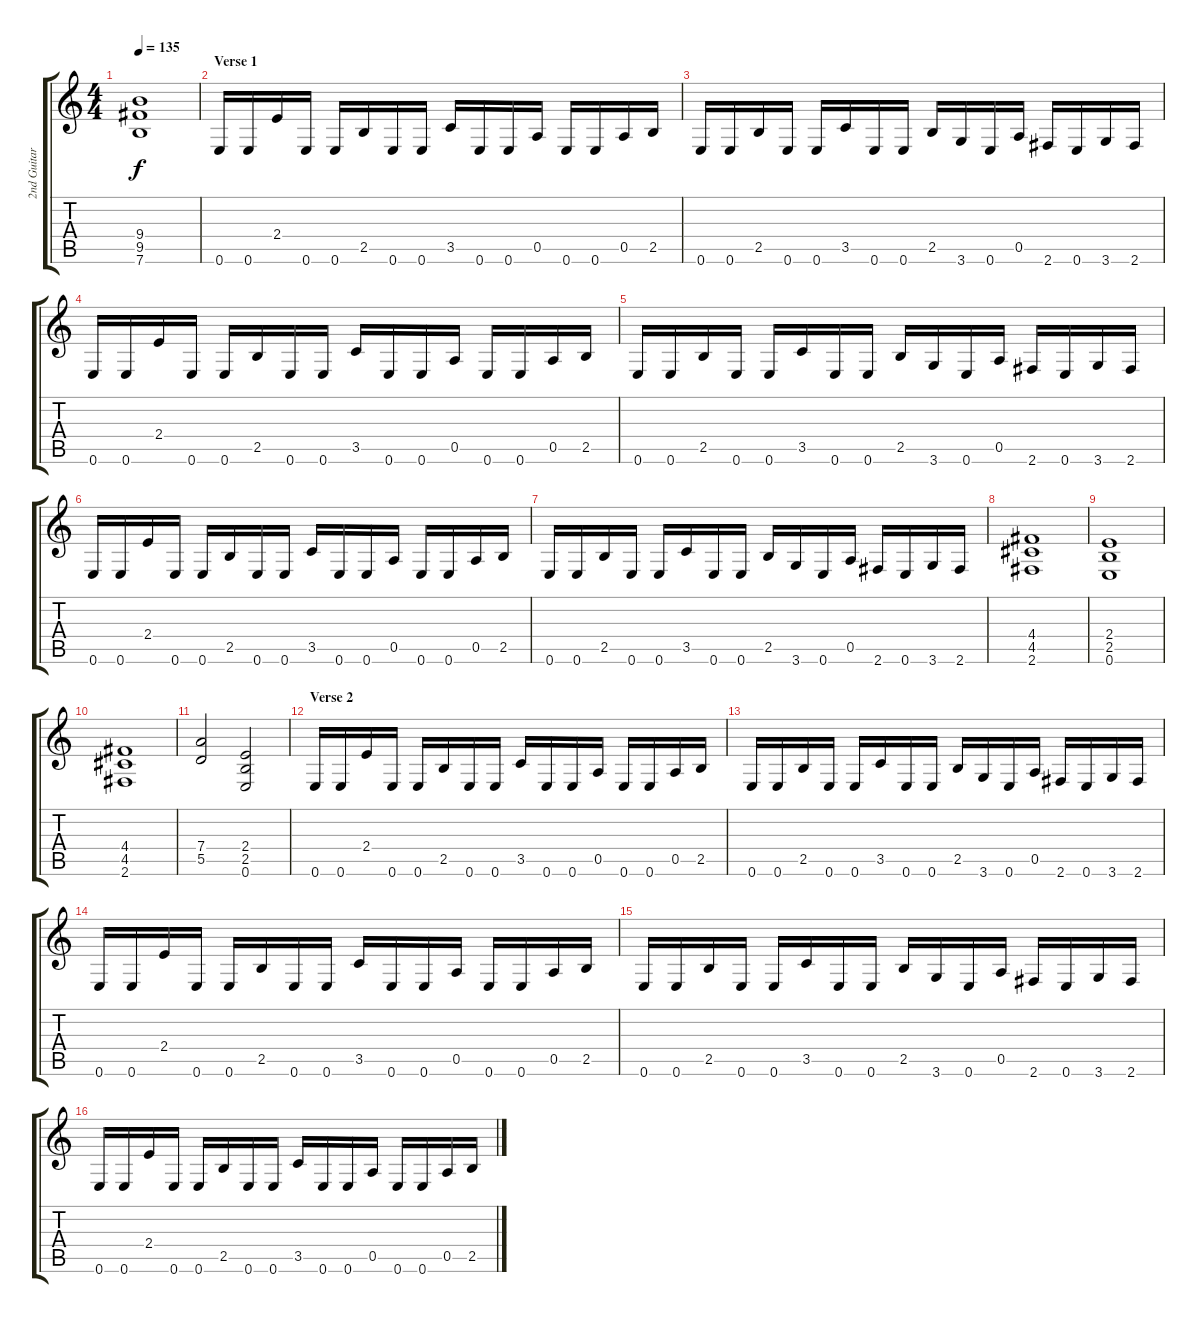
\track ("2nd Guitar" "2nd Guitar") {instrument distortionguitar}
\staff {score tabs}
\tuning (E4 B3 G3 D3 A2 E2) {hide}
\ts (4 4)
\tempo 135
\clef g2
\ks c
(9.4{t} 9.5{t} 7.6{t}).1{dy f} |
\section ("" "Verse 1")
0.6.16 0.6.16 2.4.16 0.6.16 0.6.16 2.5.16 0.6.16 0.6.16 3.5.16 0.6.16 0.6.16 0.5.16 0.6.16 0.6.16 0.5.16 2.5.16 |
0.6.16 0.6.16 2.5.16 0.6.16 0.6.16 3.5.16 0.6.16 0.6.16 2.5.16 3.6.16 0.6.16 0.5.16 2.6.16 0.6.16 3.6.16 2.6.16 |
0.6.16 0.6.16 2.4.16 0.6.16 0.6.16 2.5.16 0.6.16 0.6.16 3.5.16 0.6.16 0.6.16 0.5.16 0.6.16 0.6.16 0.5.16 2.5.16 |
0.6.16 0.6.16 2.5.16 0.6.16 0.6.16 3.5.16 0.6.16 0.6.16 2.5.16 3.6.16 0.6.16 0.5.16 2.6.16 0.6.16 3.6.16 2.6.16 |
0.6.16 0.6.16 2.4.16 0.6.16 0.6.16 2.5.16 0.6.16 0.6.16 3.5.16 0.6.16 0.6.16 0.5.16 0.6.16 0.6.16 0.5.16 2.5.16 |
0.6.16 0.6.16 2.5.16 0.6.16 0.6.16 3.5.16 0.6.16 0.6.16 2.5.16 3.6.16 0.6.16 0.5.16 2.6.16 0.6.16 3.6.16 2.6.16 |
(4.4 4.5 2.6).1 |
(2.4 2.5 0.6).1 |
(4.4 4.5 2.6).1 |
(7.4 5.5).2 (2.4 2.5 0.6).2 |
\section ("" "Verse 2")
0.6.16 0.6.16 2.4.16 0.6.16 0.6.16 2.5.16 0.6.16 0.6.16 3.5.16 0.6.16 0.6.16 0.5.16 0.6.16 0.6.16 0.5.16 2.5.16 |
0.6.16 0.6.16 2.5.16 0.6.16 0.6.16 3.5.16 0.6.16 0.6.16 2.5.16 3.6.16 0.6.16 0.5.16 2.6.16 0.6.16 3.6.16 2.6.16 |
0.6.16 0.6.16 2.4.16 0.6.16 0.6.16 2.5.16 0.6.16 0.6.16 3.5.16 0.6.16 0.6.16 0.5.16 0.6.16 0.6.16 0.5.16 2.5.16 |
0.6.16 0.6.16 2.5.16 0.6.16 0.6.16 3.5.16 0.6.16 0.6.16 2.5.16 3.6.16 0.6.16 0.5.16 2.6.16 0.6.16 3.6.16 2.6.16 |
0.6.16 0.6.16 2.4.16 0.6.16 0.6.16 2.5.16 0.6.16 0.6.16 3.5.16 0.6.16 0.6.16 0.5.16 0.6.16 0.6.16 0.5.16 2.5.16
